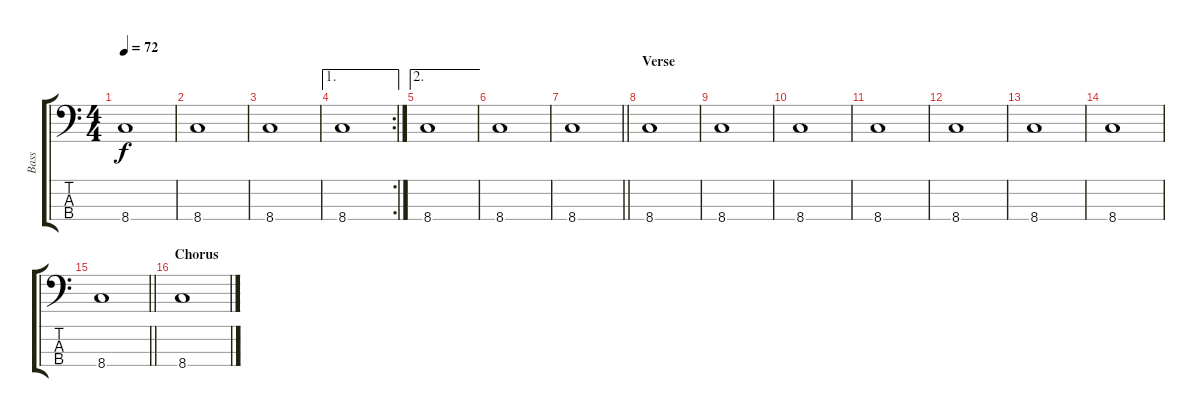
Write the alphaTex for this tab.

\track ("Bass" "Bass") {instrument electricbassfinger}
\staff {score tabs}
\tuning (G2 D2 A1 E1) {hide}
\ts (4 4)
\tempo 72
\clef f4
\ks c
8.4.1{dy f} |
8.4.1 |
8.4.1 |
\ae 1
\rc 2
8.4.1 |
\ae 2
8.4.1 |
8.4.1 |
\barLineRight lightlight
8.4.1 |
\section ("" "Verse")
8.4.1 |
8.4.1 |
8.4.1 |
8.4.1 |
8.4.1 |
8.4.1 |
8.4.1 |
\barLineRight lightlight
8.4.1 |
\section ("" "Chorus")
8.4.1
